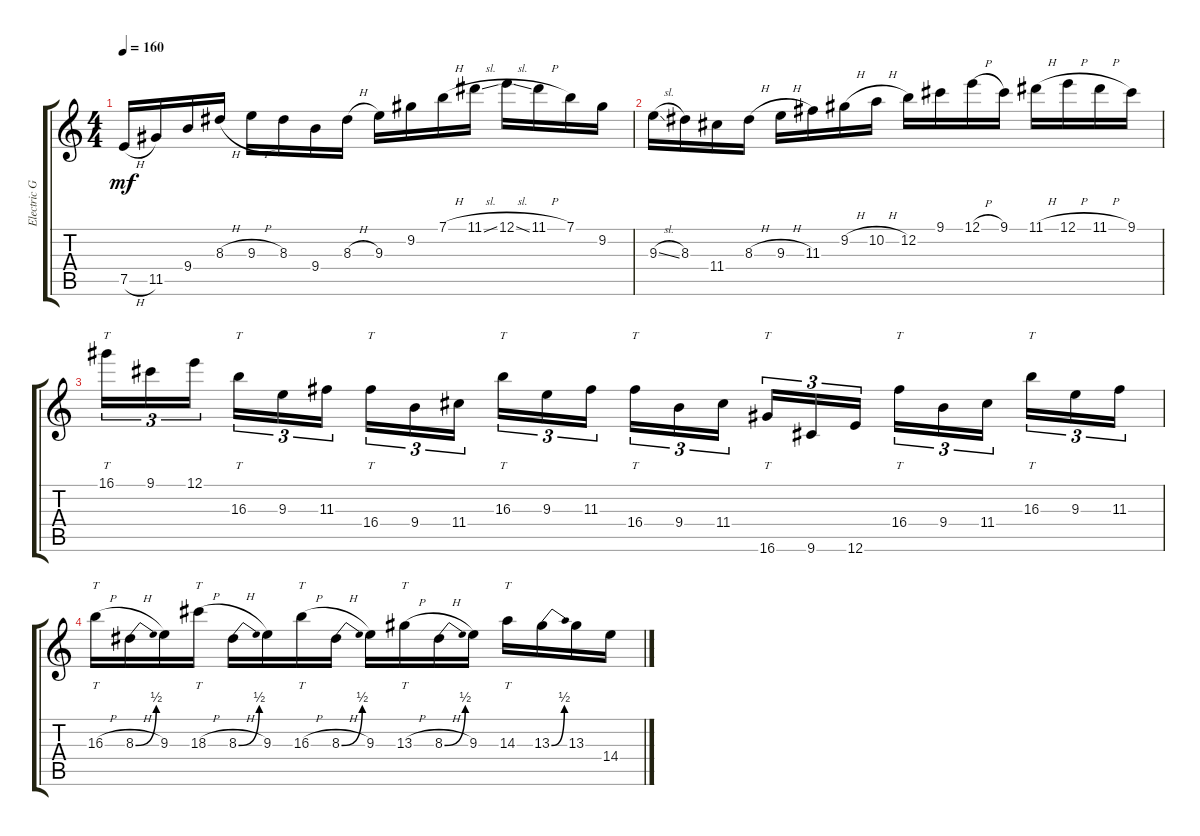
\track ("Electric Guitar" "Electric G") {instrument distortionguitar}
\staff {score tabs}
\tuning (E4 B3 G3 D3 A2 E2) {hide}
\ts (4 4)
\tempo 160
\clef g2
\ks c
7.5{h}.16{dy mf instrument distortionguitar} 11.5.16 9.4.16 8.3{h}.16 9.3{h}.16 8.3.16 9.4.16 8.3{h}.16 9.3.16 9.2.16 7.1{h}.16 11.1{sl}.16 12.1{sl}.16 11.1{h}.16 7.1.16 9.2.16 |
9.3{sl}.16 8.3.16 11.4.16 8.3{h}.16 9.3{h}.16 11.3.16 9.2{h}.16 10.2{h}.16 12.2.16 9.1.16 12.1{h}.16 9.1.16 11.1{h}.16 12.1{h}.16 11.1{h}.16 9.1.16 |
16.1.16{tt tu (3 2)} 9.1.16{tu (3 2)} 12.1.16{tu (3 2) beam splitsecondary} 16.3.16{tt tu (3 2)} 9.3.16{tu (3 2)} 11.3.16{tu (3 2)} 16.4.16{tt tu (3 2)} 9.4.16{tu (3 2)} 11.4.16{tu (3 2) beam splitsecondary} 16.3.16{tt tu (3 2)} 9.3.16{tu (3 2)} 11.3.16{tu (3 2)} 16.4.16{tt tu (3 2)} 9.4.16{tu (3 2)} 11.4.16{tu (3 2) beam splitsecondary} 16.6.16{tt tu (3 2)} 9.6.16{tu (3 2)} 12.6.16{tu (3 2)} 16.4.16{tt tu (3 2)} 9.4.16{tu (3 2)} 11.4.16{tu (3 2) beam splitsecondary} 16.3.16{tt tu (3 2)} 9.3.16{tu (3 2)} 11.3.16{tu (3 2)} |
16.3{h}.16{tt} 8.3{be (bend 0 0 60 2) h}.16 9.3.16 18.3{h}.16{tt} 8.3{be (bend 0 0 60 2) h}.16 9.3.16 16.3{h}.16{tt} 8.3{be (bend 0 0 60 2) h}.16 9.3.16 13.3{h}.16{tt} 8.3{be (bend 0 0 60 2) h}.16 9.3.16 14.3.16{tt} 13.3{be (bend 0 0 60 2)}.16 13.3.16 14.4.16
